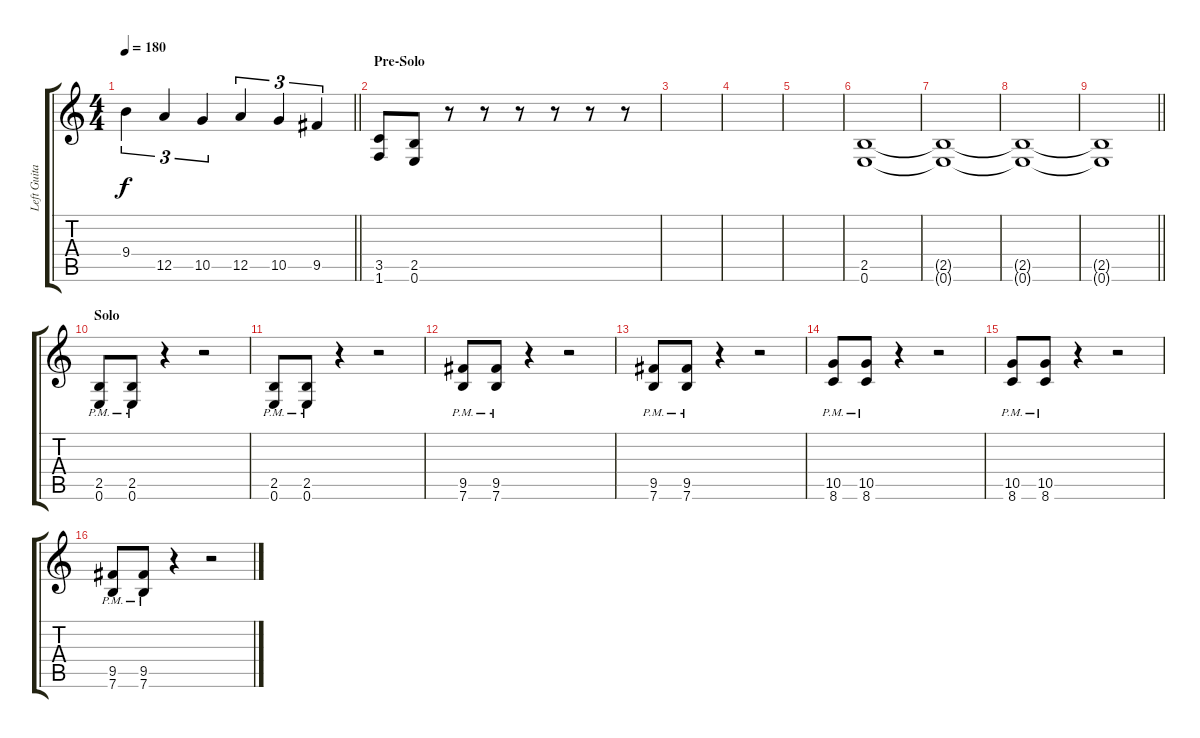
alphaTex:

\track ("Left Guitar" "Left Guita") {instrument distortionguitar}
\staff {score tabs}
\tuning (E4 B3 G3 D3 A2 E2) {hide}
\ts (4 4)
\tempo 180
\clef g2
\barLineRight lightlight
\ks c
9.4.4{tu (3 2) dy f} 12.5.4{tu (3 2)} 10.5.4{tu (3 2)} 12.5.4{tu (3 2)} 10.5.4{tu (3 2)} 9.5.4{tu (3 2)} |
\section ("" "Pre-Solo")
(3.5 1.6).8 (2.5 0.6).8 r.8 r.8 r.8 r.8 r.8 r.8 |
|
|
|
(2.5 0.6).1 |
(2.5{t} 0.6{t}).1 |
(2.5{t} 0.6{t}).1 |
\barLineRight lightlight
(2.5{t} 0.6{t}).1 |
\section ("" "Solo")
(2.5{pm} 0.6{pm}).8 (2.5{pm} 0.6{pm}).8 r.4 r.2 |
(2.5{pm} 0.6{pm}).8 (2.5{pm} 0.6{pm}).8 r.4 r.2 |
(9.5{pm} 7.6{pm}).8 (9.5{pm} 7.6{pm}).8 r.4 r.2 |
(9.5{pm} 7.6{pm}).8 (9.5{pm} 7.6{pm}).8 r.4 r.2 |
(10.5{pm} 8.6{pm}).8 (10.5{pm} 8.6{pm}).8 r.4 r.2 |
(10.5{pm} 8.6{pm}).8 (10.5{pm} 8.6{pm}).8 r.4 r.2 |
(9.5{pm} 7.6{pm}).8 (9.5{pm} 7.6{pm}).8 r.4 r.2
